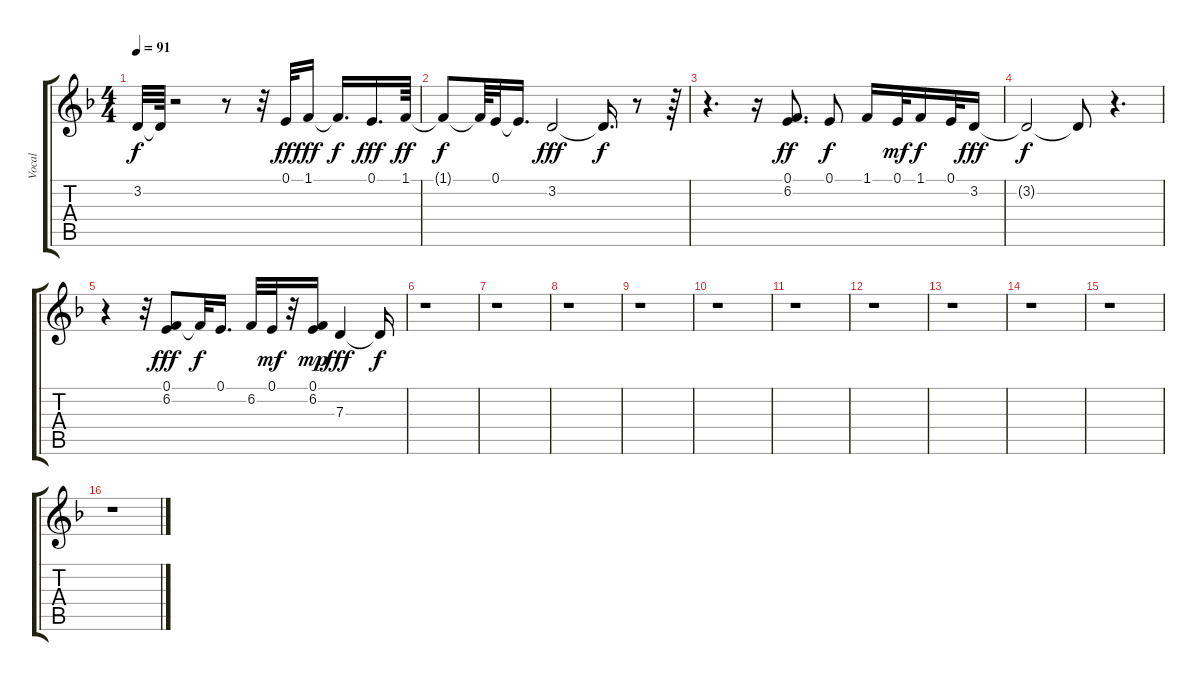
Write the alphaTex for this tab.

\track ("Vocal" "Vocal") {instrument stringensemble1}
\staff {score tabs}
\tuning (E4 B3 G3 D3 A2 E2) {hide}
\ts (4 4)
\tempo 91
\clef g2
\ks dminor
3.2{t}.32{dy f} 3.2{t}.64 r.2 r.8 r.32 0.1.32{dy ff} 1.1.16{dy fff} 1.1{t}.16{d dy f} 0.1.16{d dy fff} 1.1.64{dy ff} |
1.1{t}.8{dy f} 1.1{t}.64 0.1.32 0.1{t}.16{d} 3.2.2{dy fff} 3.2{t}.16{d dy f} r.8 r.64 |
r.4{d} r.16 (0.1 6.2).8{d dy ff} 0.1.8{dy f} 1.1.16 0.1.32{dy mf} 1.1.16{dy f} 0.1.32 3.2.16{dy fff} |
3.2{t}.2{dy f} 3.2{t}.8 r.4{d} |
r.4 r.32 (0.1 6.2).8{dy fff} 6.2{t}.32{dy f} 0.1.16{d} 6.2.32 0.1.32{dy mf} r.32 (0.1 6.2).16{dy mp} 7.3.4{dy fff} 7.3{t}.16{dy f} |
r.1 |
r.1 |
r.1 |
r.1 |
r.1 |
r.1 |
r.1 |
r.1 |
r.1 |
r.1 |
r.1
